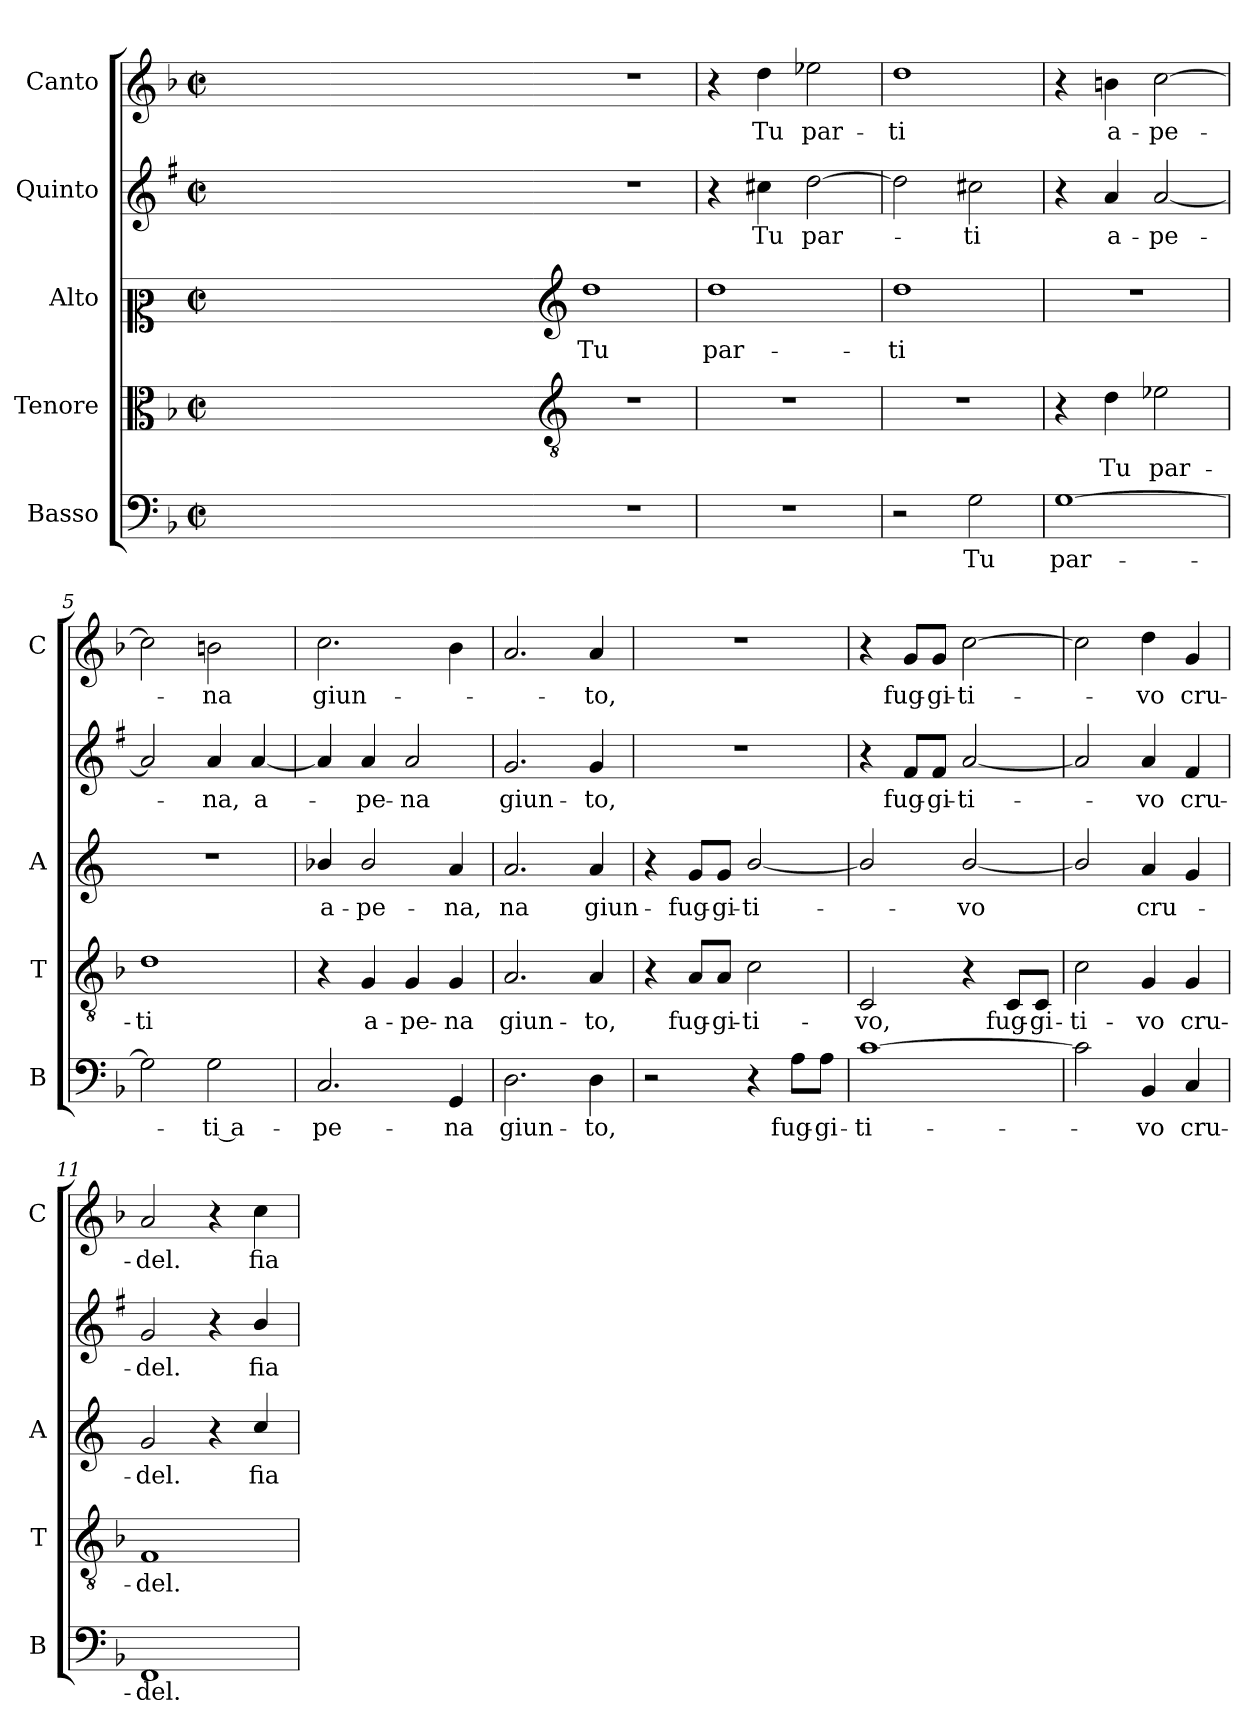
**kern	**text	**kern	**text	**kern	**text	**kern	**text	**kern	**text
*part5	*part5	*part4	*part4	*part3	*part3	*part2	*part2	*part1	*part1
*staff5	*staff5	*staff4	*staff4	*staff3	*staff3	*staff2	*staff2	*staff1	*staff1
*I"Basso	*	*I"Tenore	*	*I"Alto	*	*I"Quinto	*	*I"Canto	*
*I'B	*	*I'T	*	*I'A	*	*	*	*I'C	*
*clefF4	*	*clefC3	*	*clefC2	*	*clefG2	*	*clefG2	*
*	*	*	*	*ITrd4c7	*	*ITrd1c2	*	*	*
*k[b-]	*	*k[b-]	*	*k[b-]	*	*k[b-]	*	*k[b-]	*
*F:	*	*F:	*	*F:	*	*F:	*	*F:	*
*M2/2	*	*M2/2	*	*M2/2	*	*M2/2	*	*M2/2	*
*met(c|)	*	*met(c|)	*	*met(c|)	*	*met(c|)	*	*met(c|)	*
=	=	=	=	=	=	=	=	=	=
1ryy	.	1ryy	.	1ryy	.	1ryy	.	1ryy	.
=1X-	=1X-	=1X-	=1X-	=1X-	=1X-	=1X-	=1X-	=1X-	=1X-
4ryy	.	4ryy	.	4ryy	.	4ryy	.	4ryy	.
4ryy	.	4ryy	.	4ryy	.	4ryy	.	4ryy	.
4ryy	.	4ryy	.	4ryy	.	4ryy	.	4ryy	.
4ryy	.	4ryy	.	4ryy	.	4ryy	.	4ryy	.
=1-	=1-	=1-	=1-	=1-	=1-	=1-	=1-	=1-	=1-
*	*	*clefGv2	*	*clefG2	*	*	*	*	*
!	!	!	!	!	!LO:LY:b	!	!	!	!
1r	.	1r	.	1g	Tu	1r	.	1r	.
=2	=2	=2	=2	=2	=2	=2	=2	=2	=2
!	!	!	!	!	!LO:LY:b	!	!	!	!
1r	.	1r	.	1g	par-	4r	.	4r	.
!	!	!	!	!	!	!	!LO:LY:b	!	!LO:LY:b
.	.	.	.	.	.	4bn\	Tu	4dd\	Tu
!	!	!	!	!	!	!	!LO:LY:b	!	!LO:LY:b
.	.	.	.	.	.	[2cc\	par-	2ee-X\	par-
=3	=3	=3	=3	=3	=3	=3	=3	=3	=3
!	!	!	!	!	!LO:LY:b	!	!	!	!LO:LY:b
2r	.	1r	.	1g	-ti	2cc\]	.	1dd	-ti
!	!LO:LY:b	!	!	!	!	!	!LO:LY:b	!	!
2G\	Tu	.	.	.	.	2bn\	-ti	.	.
=4	=4	=4	=4	=4	=4	=4	=4	=4	=4
!	!LO:LY:b	!	!	!	!	!	!	!	!
[1G	par-	4r	.	1r	.	4r	.	4r	.
!	!	!	!LO:LY:b	!	!	!	!LO:LY:b	!	!LO:LY:b
.	.	4d\	Tu	.	.	4g/	a-	4bn\	a-
!	!	!	!LO:LY:b	!	!	!	!LO:LY:b	!	!LO:LY:b
.	.	2e-X\	par-	.	.	[2g/	-pe-	[2cc\	-pe-
=5	=5	=5	=5	=5	=5	=5	=5	=5	=5
!	!	!	!LO:LY:b	!	!	!	!	!	!
2G\]	.	1d	-ti	1r	.	2g/]	.	2cc\]	.
!	!LO:LY:b	!	!	!	!	!	!LO:LY:b	!	!LO:LY:b
2G\	-ti a-	.	.	.	.	4g/	-na,	2bn\	-na
!	!	!	!	!	!	!	!LO:LY:b	!	!
.	.	.	.	.	.	[4g/	a-	.	.
=6	=6	=6	=6	=6	=6	=6	=6	=6	=6
!	!LO:LY:b	!	!	!	!LO:LY:b	!	!	!	!LO:LY:b
2.C/	-pe-	4r	.	4e-X/	a-	4g/]	.	2.cc\	giun-
!	!	!	!LO:LY:b	!	!LO:LY:b	!	!LO:LY:b	!	!
.	.	4G/	a-	2e-/	-pe-	4g/	-pe-	.	.
!	!	!	!LO:LY:b	!	!	!	!LO:LY:b	!	!
.	.	4G/	-pe-	.	.	2g/	-na	.	.
!	!LO:LY:b	!	!LO:LY:b	!	!LO:LY:b	!	!	!	!
4GG/	-na	4G/	-na	4d/	-na,	.	.	4b-\	.
=7	=7	=7	=7	=7	=7	=7	=7	=7	=7
!	!LO:LY:b	!	!LO:LY:b	!	!LO:LY:b	!	!LO:LY:b	!	!
2.D\	giun-	2.A/	giun-	2.d/	na	2.f/	giun-	2.a/	.
!	!LO:LY:b	!	!LO:LY:b	!	!LO:LY:b	!	!LO:LY:b	!	!LO:LY:b
4D\	-to,	4A/	-to,	4d/	giun-	4f/	-to,	4a/	-to,
!!LO:LB:g=z
=8	=8	=8	=8	=8	=8	=8	=8	=8	=8
2r	.	4r	.	4r	.	1r	.	1r	.
!	!	!	!LO:LY:b	!	!LO:LY:b	!	!	!	!
.	.	8A/L	fug-	8c/L	-fug-	.	.	.	.
!	!	!	!LO:LY:b	!	!LO:LY:b	!	!	!	!
.	.	8A/J	-gi-	8c/J	-gi-	.	.	.	.
!	!	!	!LO:LY:b	!	!LO:LY:b	!	!	!	!
4r	.	2c\	-ti-	[2e/	-ti-	.	.	.	.
!	!LO:LY:b	!	!	!	!	!	!	!	!
8A\L	fug-	.	.	.	.	.	.	.	.
!	!LO:LY:b	!	!	!	!	!	!	!	!
8A\J	-gi-	.	.	.	.	.	.	.	.
=9	=9	=9	=9	=9	=9	=9	=9	=9	=9
!	!LO:LY:b	!	!LO:LY:b	!	!	!	!	!	!
[1c	-ti-	2C/	-vo,	2e/]	.	4r	.	4r	.
!	!	!	!	!	!	!	!LO:LY:b	!	!LO:LY:b
.	.	.	.	.	.	8e/L	fug-	8g/L	fug-
!	!	!	!	!	!	!	!LO:LY:b	!	!LO:LY:b
.	.	.	.	.	.	8e/J	-gi-	8g/J	-gi-
!	!	!	!	!	!LO:LY:b	!	!LO:LY:b	!	!LO:LY:b
.	.	4r	.	[2e/	-vo	[2g/	-ti-	[2cc\	-ti-
!	!	!	!LO:LY:b	!	!	!	!	!	!
.	.	8C/L	fug-	.	.	.	.	.	.
!	!	!	!LO:LY:b	!	!	!	!	!	!
.	.	8C/J	-gi-	.	.	.	.	.	.
=10	=10	=10	=10	=10	=10	=10	=10	=10	=10
!	!	!	!LO:LY:b	!	!	!	!	!	!
2c\]	.	2c\	-ti-	2e/]	.	2g/]	.	2cc\]	.
!	!LO:LY:b	!	!LO:LY:b	!	!LO:LY:b	!	!LO:LY:b	!	!LO:LY:b
4BB-/	-vo	4G/	-vo	4d/	cru-	4g/	-vo	4dd\	-vo
!	!LO:LY:b	!	!LO:LY:b	!	!	!	!LO:LY:b	!	!LO:LY:b
4C/	cru-	4G/	cru-	4c/	.	4e/	cru-	4g/	cru-
=11	=11	=11	=11	=11	=11	=11	=11	=11	=11
!	!LO:LY:b	!	!LO:LY:b	!	!LO:LY:b	!	!LO:LY:b	!	!LO:LY:b
1FF	-del.	1F	-del.	2c/	del.	2f/	del.	2a/	-del.
.	.	.	.	4r	.	4r	.	4r	.
!	!	!	!	!	!LO:LY:b	!	!LO:LY:b	!	!LO:LY:b
.	.	.	.	4f/	fia	4a/	fia	4cc\	fia
=	=	=	=	=	=	=	=	=	=
*-	*-	*-	*-	*-	*-	*-	*-	*-	*-
